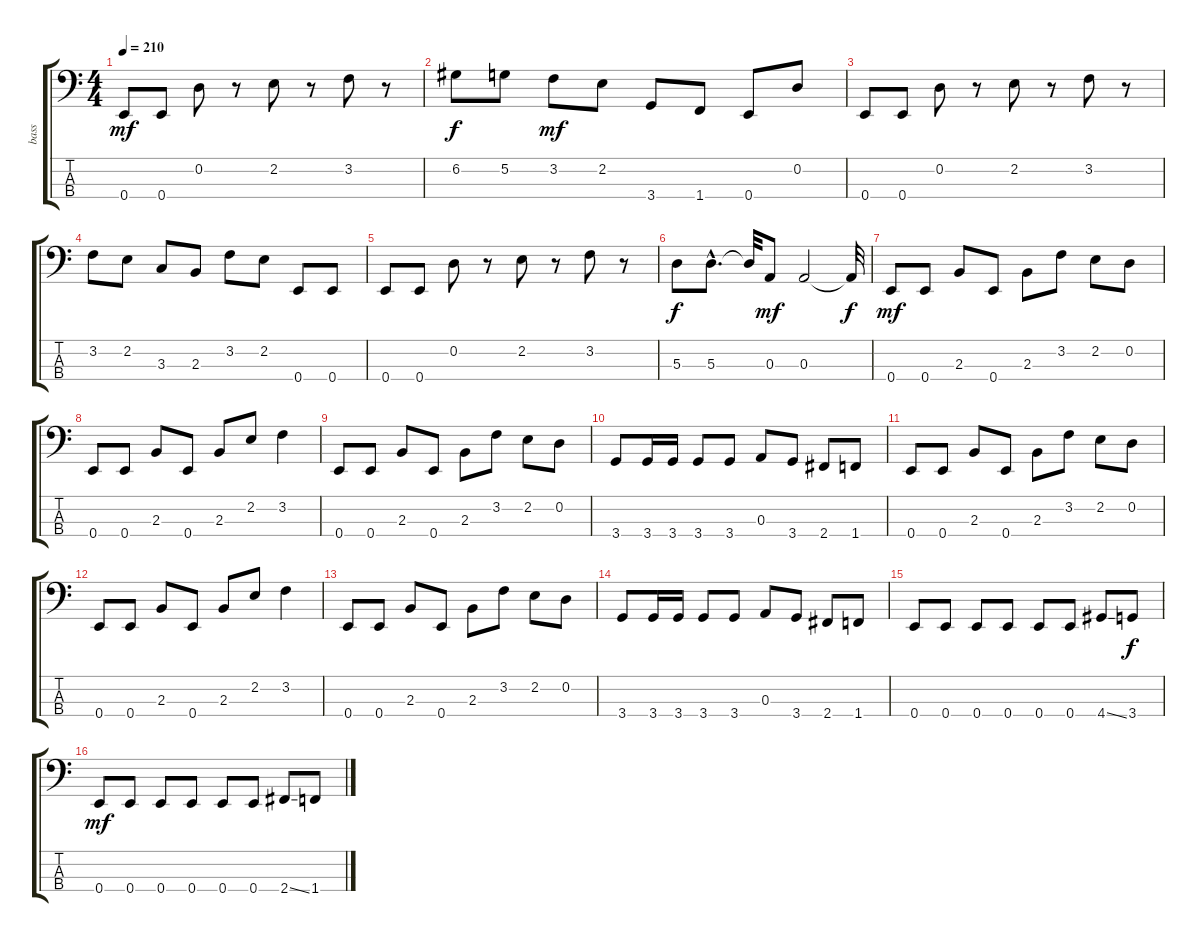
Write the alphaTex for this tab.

\track ("bass" "bass") {instrument electricbassfinger}
\staff {score tabs}
\tuning (G2 D2 A1 E1) {hide}
\ts (4 4)
\tempo 210
\clef f4
\ks c
0.4.8{dy mf} 0.4.8 0.2.8 r.8 2.2.8 r.8 3.2.8 r.8 |
6.2.8{dy f} 5.2.8 3.2.8{dy mf} 2.2.8 3.4.8 1.4.8 0.4.8 0.2.8 |
0.4.8 0.4.8 0.2.8 r.8 2.2.8 r.8 3.2.8 r.8 |
3.2.8 2.2.8 3.3.8 2.3.8 3.2.8 2.2.8 0.4.8 0.4.8 |
0.4.8 0.4.8 0.2.8 r.8 2.2.8 r.8 3.2.8 r.8 |
5.3.8{dy f} 5.3{hac}.8{d} 5.3{t}.32 0.3.8{dy mf} 0.3.2 0.3{t}.32{dy f} |
0.4.8{dy mf} 0.4.8 2.3.8 0.4.8 2.3.8 3.2.8 2.2.8 0.2.8 |
0.4.8 0.4.8 2.3.8 0.4.8 2.3.8 2.2.8 3.2.4 |
0.4.8 0.4.8 2.3.8 0.4.8 2.3.8 3.2.8 2.2.8 0.2.8 |
3.4.8 3.4.16 3.4.16 3.4.8 3.4.8 0.3.8 3.4.8 2.4.8 1.4.8 |
0.4.8 0.4.8 2.3.8 0.4.8 2.3.8 3.2.8 2.2.8 0.2.8 |
0.4.8 0.4.8 2.3.8 0.4.8 2.3.8 2.2.8 3.2.4 |
0.4.8 0.4.8 2.3.8 0.4.8 2.3.8 3.2.8 2.2.8 0.2.8 |
3.4.8 3.4.16 3.4.16 3.4.8 3.4.8 0.3.8 3.4.8 2.4.8 1.4.8 |
0.4.8 0.4.8 0.4.8 0.4.8 0.4.8 0.4.8 4.4{ss}.8 3.4.8{dy f} |
0.4.8{dy mf} 0.4.8 0.4.8 0.4.8 0.4.8 0.4.8 2.4{ss}.8 1.4.8
